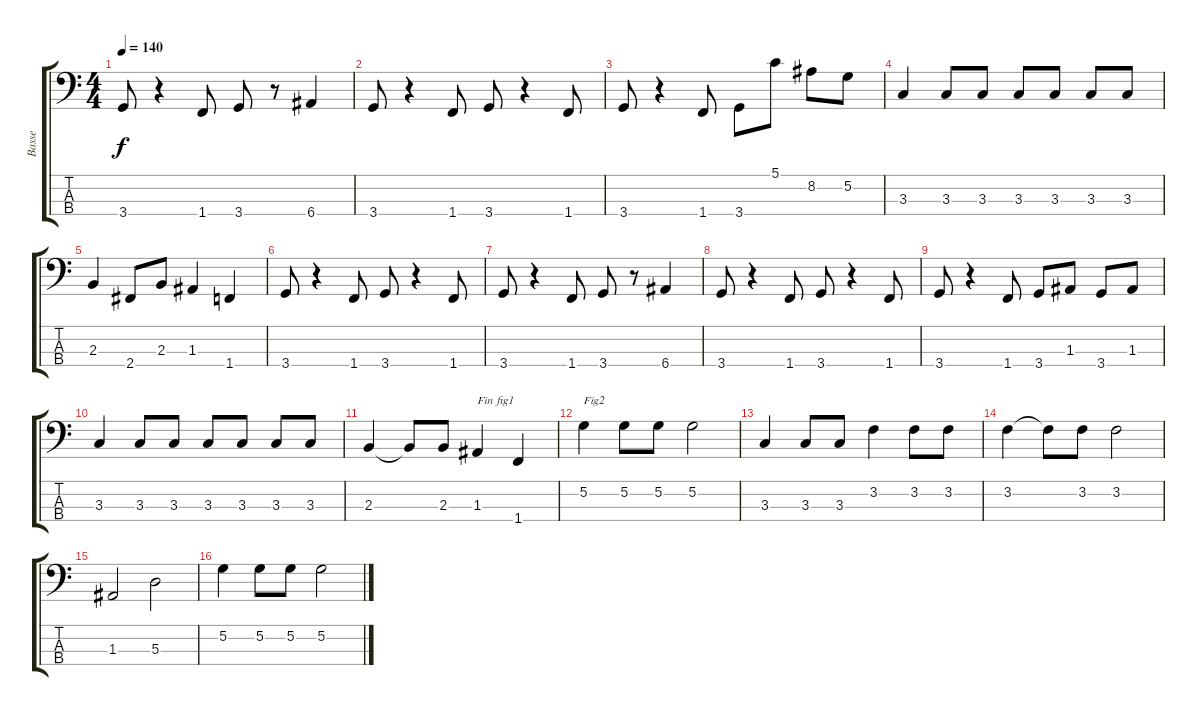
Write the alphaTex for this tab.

\track ("Basse" "Basse") {instrument electricbasspick}
\staff {score tabs}
\tuning (G2 D2 A1 E1) {hide}
\ts (4 4)
\tempo 140
\clef f4
\ks c
3.4.8{dy f} r.4 1.4.8 3.4.8 r.8 6.4.4 |
3.4.8 r.4 1.4.8 3.4.8 r.4 1.4.8 |
3.4.8 r.4 1.4.8 3.4.8 5.1.8 8.2.8 5.2.8 |
3.3.4 3.3.8 3.3.8 3.3.8 3.3.8 3.3.8 3.3.8 |
2.3.4 2.4.8 2.3.8 1.3.4 1.4.4 |
3.4.8 r.4 1.4.8 3.4.8 r.4 1.4.8 |
3.4.8 r.4 1.4.8 3.4.8 r.8 6.4.4 |
3.4.8 r.4 1.4.8 3.4.8 r.4 1.4.8 |
3.4.8 r.4 1.4.8 3.4.8 1.3.8 3.4.8 1.3.8 |
3.3.4 3.3.8 3.3.8 3.3.8 3.3.8 3.3.8 3.3.8 |
2.3.4 2.3{t}.8 2.3.8 1.3.4{txt "Fin fig1"} 1.4.4 |
5.2.4{txt "Fig2"} 5.2.8 5.2.8 5.2.2 |
3.3.4 3.3.8 3.3.8 3.2.4 3.2.8 3.2.8 |
3.2.4 3.2{t}.8 3.2.8 3.2.2 |
1.3.2 5.3.2 |
5.2.4 5.2.8 5.2.8 5.2.2
